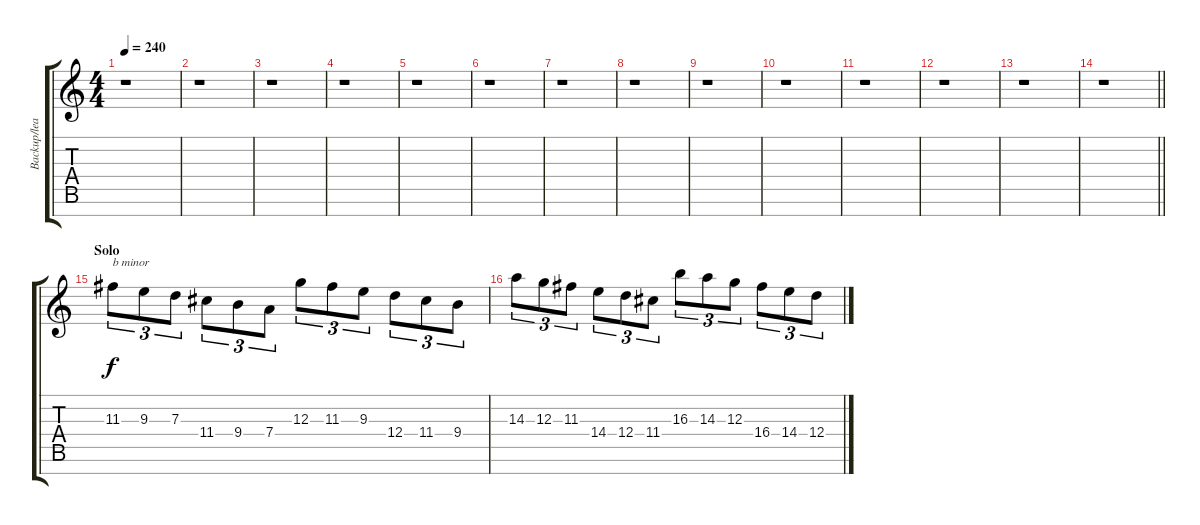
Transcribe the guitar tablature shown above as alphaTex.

\track ("Backup/lead guitar" "Backup/lea") {instrument distortionguitar}
\staff {score tabs}
\tuning (E4 B3 G3 D3 A2 E2 B1) {hide}
\ts (4 4)
\tempo 240
\clef g2
\ks c
r.1{dy f} |
r.1 |
r.1 |
r.1 |
r.1 |
r.1 |
r.1 |
r.1 |
r.1 |
r.1 |
r.1 |
r.1 |
r.1 |
\barLineRight lightlight
r.1 |
\section ("" "Solo")
11.3.8{tu (3 2) txt "b minor"} 9.3.8{tu (3 2)} 7.3.8{tu (3 2)} 11.4.8{tu (3 2)} 9.4.8{tu (3 2)} 7.4.8{tu (3 2)} 12.3.8{tu (3 2)} 11.3.8{tu (3 2)} 9.3.8{tu (3 2)} 12.4.8{tu (3 2)} 11.4.8{tu (3 2)} 9.4.8{tu (3 2)} |
14.3.8{tu (3 2)} 12.3.8{tu (3 2)} 11.3.8{tu (3 2)} 14.4.8{tu (3 2)} 12.4.8{tu (3 2)} 11.4.8{tu (3 2)} 16.3.8{tu (3 2)} 14.3.8{tu (3 2)} 12.3.8{tu (3 2)} 16.4.8{tu (3 2)} 14.4.8{tu (3 2)} 12.4.8{tu (3 2)}
